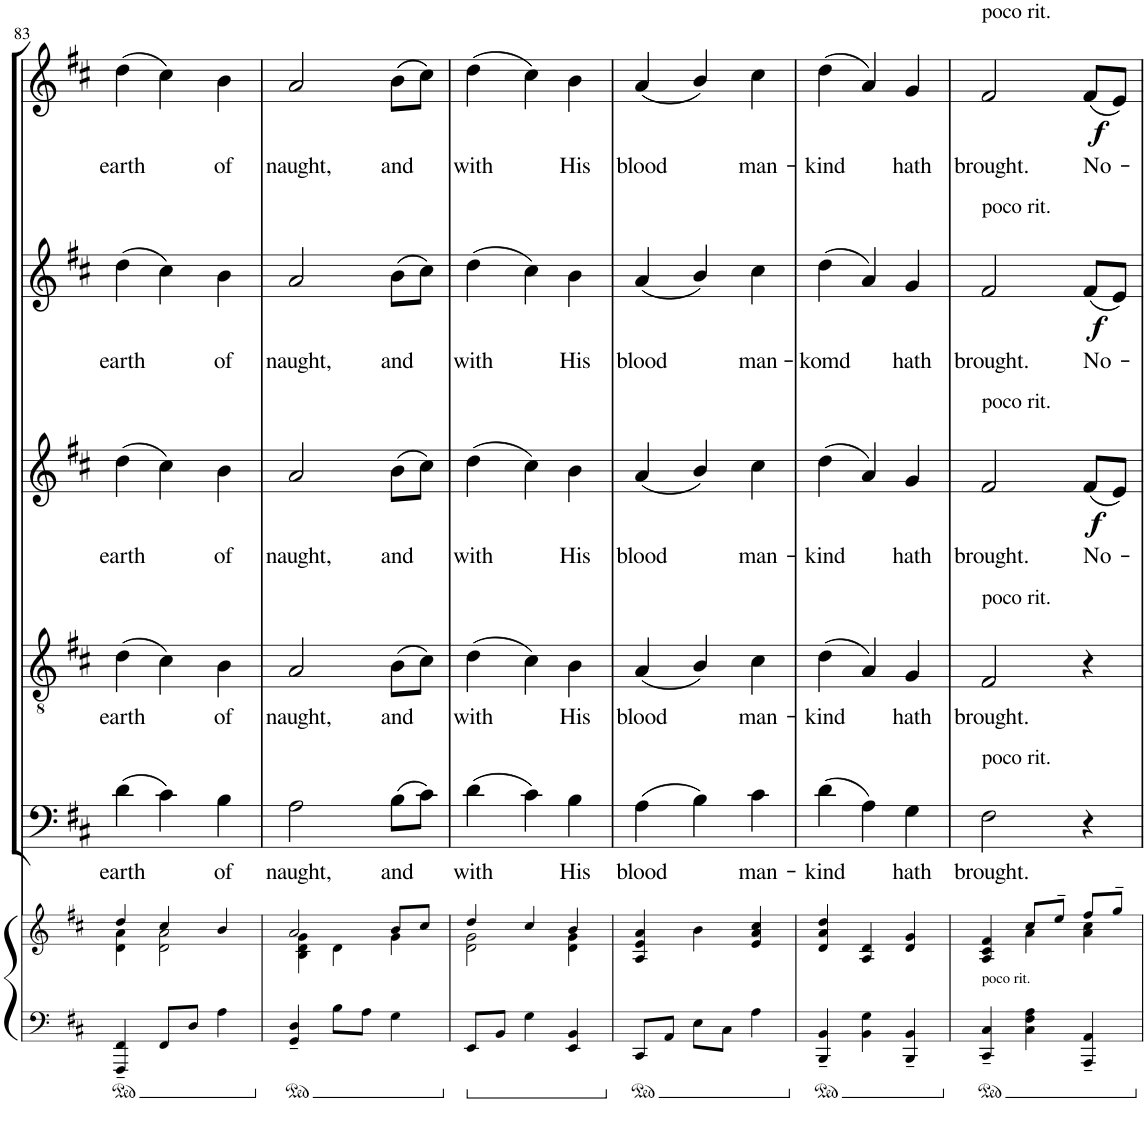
**kern	**kern	**kern	**text	**kern	**text	**kern	**text	**dynam	**kern	**text	**dynam	**kern	**text	**dynam
*part7	*part6	*part5	*part5	*part4	*part4	*part3	*part3	*part3	*part2	*part2	*part2	*part1	*part1	*part1
*staff7	*staff6	*staff5	*staff5	*staff4	*staff4	*staff3	*staff3	*staff3	*staff2	*staff2	*staff2	*staff1	*staff1	*staff1
*I"Piano	*I"Piano	*I"Bassi	*	*I"Tenori	*	*I"Contralti	*	*	*I"Soprani II	*	*	*I"Soprani I	*	*
*I'Pno	*I'Pno	*	*	*	*	*	*	*	*	*	*	*	*	*
!!LO:PB:g=z
*clefF4	*clefG2	*clefF4	*	*clefGv2	*	*clefG2	*	*	*clefG2	*	*	*clefG2	*	*
*	*	*	*	*	*	*	*	*	*Trd1c2	*	*	*Trd1c2	*	*
*k[f#c#]	*k[f#c#]	*k[f#c#]	*	*k[f#c#]	*	*k[f#c#]	*	*	*k[f#c#]	*	*	*k[f#c#]	*	*
*D:	*D:	*D:	*	*D:	*	*D:	*	*	*D:	*	*	*D:	*	*
*M3/4	*M3/4	*M3/4	*	*M3/4	*	*M3/4	*	*	*M3/4	*	*	*M3/4	*	*
*ped	*	*	*	*	*	*	*	*	*	*	*	*	*	*
=83	=83	=83	=83	=83	=83	=83	=83	=83	=83	=83	=83	=83	=83	=83
*	*^	*	*	*	*	*	*	*	*	*	*	*	*	*
!	!	!	!	!LO:LY:b	!	!LO:LY:b	!	!LO:LY:b	!	!	!LO:LY:b	!	!	!LO:LY:b	!
4FFF#/~ 4FF#/~	4dd/	4d\ 4a\	(4d\	earth	(4d\	earth	(4dd\	earth	.	(4dd\	earth	.	(4dd\	earth	.
8FF#/L	4cc#/	2d\ 2a\	4c#\)	.	4c#\)	.	4cc#\)	.	.	4cc#\)	.	.	4cc#\)	.	.
8D/J	.	.	.	.	.	.	.	.	.	.	.	.	.	.	.
!	!	!	!	!LO:LY:b	!	!LO:LY:b	!	!LO:LY:b	!	!	!LO:LY:b	!	!	!LO:LY:b	!
4A\	4b/	.	4B\	of	4B\	of	4b\	of	.	4b\	of	.	4b\	of	.
=84	=84	=84	=84	=84	=84	=84	=84	=84	=84	=84	=84	=84	=84	=84	=84
*ped	*	*	*	*	*	*	*	*	*	*	*	*	*	*	*
!	!	!	!	!LO:LY:b	!	!LO:LY:b	!	!LO:LY:b	!	!	!LO:LY:b	!	!	!LO:LY:b	!
4GG/~ 4D/~	2a/	4B\ 4d\ 4g\	2A\	naught,	2A/	naught,	2a/	naught,	.	2a/	naught,	.	2a/	naught,	.
8B\L	.	4d\	.	.	.	.	.	.	.	.	.	.	.	.	.
8A\J	.	.	.	.	.	.	.	.	.	.	.	.	.	.	.
!	!	!	!	!LO:LY:b	!	!LO:LY:b	!	!LO:LY:b	!	!	!LO:LY:b	!	!	!LO:LY:b	!
4G\	8b/L	4g\	(8B\L	and	(8B\L	and	(8b\L	and	.	(8b\L	and	.	(8b\L	and	.
.	8cc#/J	.	8c#\J)	.	8c#\J)	.	8cc#\J)	.	.	8cc#\J)	.	.	8cc#\J)	.	.
=85	=85	=85	=85	=85	=85	=85	=85	=85	=85	=85	=85	=85	=85	=85	=85
*Xped	*	*	*	*	*	*	*	*	*	*	*	*	*	*	*
*ped	*	*	*	*	*	*	*	*	*	*	*	*	*	*	*
!	!	!	!	!LO:LY:b	!	!LO:LY:b	!	!LO:LY:b	!	!	!LO:LY:b	!	!	!LO:LY:b	!
8EE/L	4dd/	2d\ 2g\	(4d\	with	(4d\	with	(4dd\	with	.	(4dd\	with	.	(4dd\	with	.
8BB/J	.	.	.	.	.	.	.	.	.	.	.	.	.	.	.
4G\	4cc#/	.	4c#\)	.	4c#\)	.	4cc#\)	.	.	4cc#\)	.	.	4cc#\)	.	.
!	!	!	!	!LO:LY:b	!	!LO:LY:b	!	!LO:LY:b	!	!	!LO:LY:b	!	!	!LO:LY:b	!
4EE/ 4BB/	4b/	4d\ 4g\	4B\	His	4B\	His	4b\	His	.	4b\	His	.	4b\	His	.
*	*v	*v	*	*	*	*	*	*	*	*	*	*	*	*	*
=86	=86	=86	=86	=86	=86	=86	=86	=86	=86	=86	=86	=86	=86	=86
*Xped	*	*	*	*	*	*	*	*	*	*	*	*	*	*
*ped	*	*	*	*	*	*	*	*	*	*	*	*	*	*
*	*^	*	*	*	*	*	*	*	*	*	*	*	*	*
!	!	!	!	!LO:LY:b	!	!LO:LY:b	!	!LO:LY:b	!	!	!LO:LY:b	!	!	!LO:LY:b	!
*	*v	*v	*	*	*	*	*	*	*	*	*	*	*	*	*
8CC#/L	4A/ 4e/ 4a/	(4A\	blood	(4A/	blood	(4a/	blood	.	(4a/	blood	.	(4a/	blood	.
8AA/J	.	.	.	.	.	.	.	.	.	.	.	.	.	.
8E\L	4b\	4B\)	.	4B/)	.	4b/)	.	.	4b/)	.	.	4b/)	.	.
8C#\J	.	.	.	.	.	.	.	.	.	.	.	.	.	.
!	!	!	!LO:LY:b	!	!LO:LY:b	!	!LO:LY:b	!	!	!LO:LY:b	!	!	!LO:LY:b	!
4A\	4e/ 4a/ 4cc#/	4c#\	man-	4c#\	man-	4cc#\	man-	.	4cc#\	man-	.	4cc#\	man-	.
=87	=87	=87	=87	=87	=87	=87	=87	=87	=87	=87	=87	=87	=87	=87
*Xped	*	*	*	*	*	*	*	*	*	*	*	*	*	*
*ped	*	*	*	*	*	*	*	*	*	*	*	*	*	*
!	!	!	!LO:LY:b	!	!LO:LY:b	!	!LO:LY:b	!	!	!LO:LY:b	!	!	!LO:LY:b	!
4BBB/~ 4BB/~	4d/ 4a/ 4dd/	(4d\	-kind	(4d\	-kind	(4dd\	-kind	.	(4dd\	-komd	.	(4dd\	-kind	.
4BB\ 4G\	4A/ 4d/	4A\)	.	4A/)	.	4a/)	.	.	4a/)	.	.	4a/)	.	.
!	!	!	!LO:LY:b	!	!LO:LY:b	!	!LO:LY:b	!	!	!LO:LY:b	!	!	!LO:LY:b	!
4BBB/~ 4BB/~	4d/ 4g/	4G\	hath	4G/	hath	4g/	hath	.	4g/	hath	.	4g/	hath	.
=88	=88	=88	=88	=88	=88	=88	=88	=88	=88	=88	=88	=88	=88	=88
*Xped	*	*	*	*	*	*	*	*	*	*	*	*	*	*
*	*^	*	*	*	*	*	*	*	*	*	*	*	*	*
!	!	!	!	!	!	!	!	!	!	!	!	!	!LO:TX:a:t=poco rit.	!	!
!	!	!	!	!	!	!	!	!	!	!LO:TX:a:t=poco rit.	!	!	!	!	!
!	!	!	!	!	!	!	!LO:TX:a:t=poco rit.	!	!	!	!	!	!	!	!
!	!	!	!	!	!LO:TX:a:t=poco rit.	!	!	!	!	!	!	!	!	!	!
!	!	!	!LO:TX:a:t=poco rit.	!	!	!	!	!	!	!	!	!	!	!	!
!LO:TX:a:t=poco rit.	!	!	!	!	!	!	!	!	!	!	!	!	!	!	!
!	!	!	!	!LO:LY:b	!	!LO:LY:b	!	!LO:LY:b	!	!	!LO:LY:b	!	!	!LO:LY:b	!
4CC#/~ 4C#/~	4A/ 4c#/ 4f#/	4ryy	2F#\	brought.	2F#/	brought.	2f#/	brought.	.	2f#/	brought.	.	2f#/	brought.	.
4C#\ 4F#\ 4A\	8cc#/L	4a\	.	.	.	.	.	.	.	.	.	.	.	.	.
.	8ee~/J	.	.	.	.	.	.	.	.	.	.	.	.	.	.
!	!	!	!	!	!	!	!	!LO:LY:b	!LO:DY:b	!	!LO:LY:b	!LO:DY:b	!	!LO:LY:b	!LO:DY:b
4AAA/~ 4AA/~	8ff#/L	4a\ 4cc#\	4r	.	4r	.	(8f#/L	No-	f	(8f#/L	No-	f	(8f#/L	No-	f
.	8gg~/J	.	.	.	.	.	8e/J)	.	.	8e/J)	.	.	8e/J)	.	.
*	*v	*v	*	*	*	*	*	*	*	*	*	*	*	*	*
*Xped	*	*	*	*	*	*	*	*	*	*	*	*	*	*
=	=	=	=	=	=	=	=	=	=	=	=	=	=	=
*-	*-	*-	*-	*-	*-	*-	*-	*-	*-	*-	*-	*-	*-	*-
